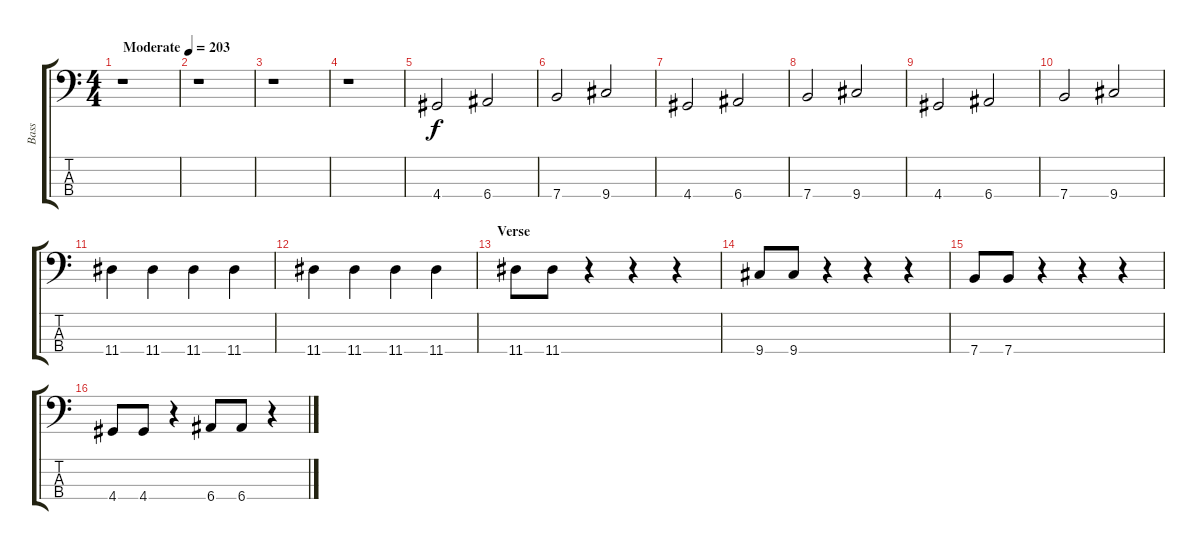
\track ("Bass" "Bass") {instrument electricbassfinger}
\staff {score tabs}
\tuning (G2 D2 A1 E1) {hide}
\ts (4 4)
\tempo (203 "Moderate")
\clef f4
\ks c
r.1{dy f instrument electricbassfinger} |
r.1 |
r.1 |
r.1 |
4.4.2 6.4.2 |
7.4.2 9.4.2 |
4.4.2 6.4.2 |
7.4.2 9.4.2 |
4.4.2 6.4.2 |
7.4.2 9.4.2 |
11.4.4 11.4.4 11.4.4 11.4.4 |
11.4.4 11.4.4 11.4.4 11.4.4 |
\section ("" "Verse")
11.4.8 11.4.8 r.4 r.4 r.4 |
9.4.8 9.4.8 r.4 r.4 r.4 |
7.4.8 7.4.8 r.4 r.4 r.4 |
4.4.8 4.4.8 r.4 6.4.8 6.4.8 r.4
